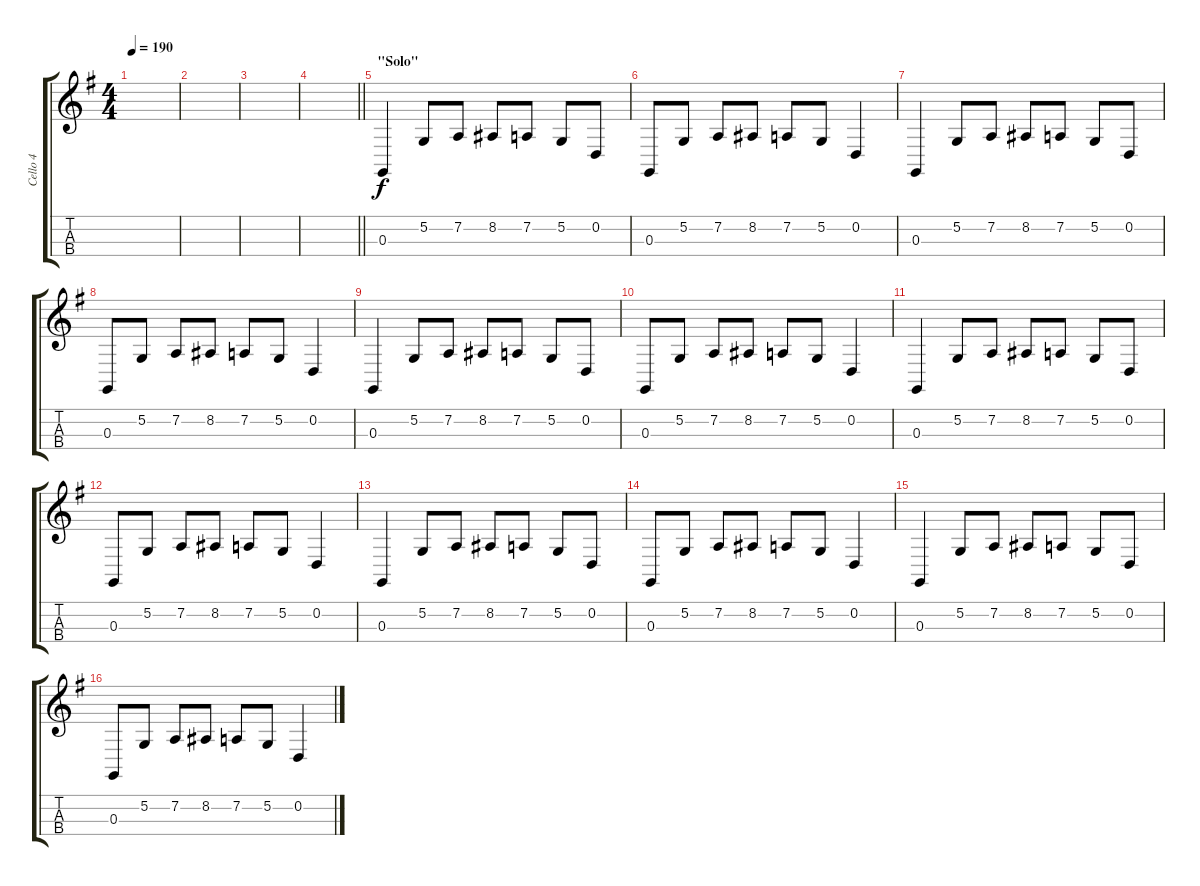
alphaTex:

\track ("Cello 4" "Cello 4") {instrument cello}
\staff {score tabs}
\tuning (A3 D3 G2 C2) {hide}
\ts (4 4)
\tempo 190
\clef g2
\ks g
|
|
|
\barLineRight lightlight
|
\section ("" "\"Solo\"")
0.3.4 5.2.8 7.2.8 8.2.8 7.2.8 5.2.8 0.2.8 |
0.3.8 5.2.8 7.2.8 8.2.8 7.2.8 5.2.8 0.2.4 |
0.3.4 5.2.8 7.2.8 8.2.8 7.2.8 5.2.8 0.2.8 |
0.3.8 5.2.8 7.2.8 8.2.8 7.2.8 5.2.8 0.2.4 |
0.3.4 5.2.8 7.2.8 8.2.8 7.2.8 5.2.8 0.2.8 |
0.3.8 5.2.8 7.2.8 8.2.8 7.2.8 5.2.8 0.2.4 |
0.3.4 5.2.8 7.2.8 8.2.8 7.2.8 5.2.8 0.2.8 |
0.3.8 5.2.8 7.2.8 8.2.8 7.2.8 5.2.8 0.2.4 |
0.3.4 5.2.8 7.2.8 8.2.8 7.2.8 5.2.8 0.2.8 |
0.3.8 5.2.8 7.2.8 8.2.8 7.2.8 5.2.8 0.2.4 |
0.3.4 5.2.8 7.2.8 8.2.8 7.2.8 5.2.8 0.2.8 |
0.3.8 5.2.8 7.2.8 8.2.8 7.2.8 5.2.8 0.2.4
